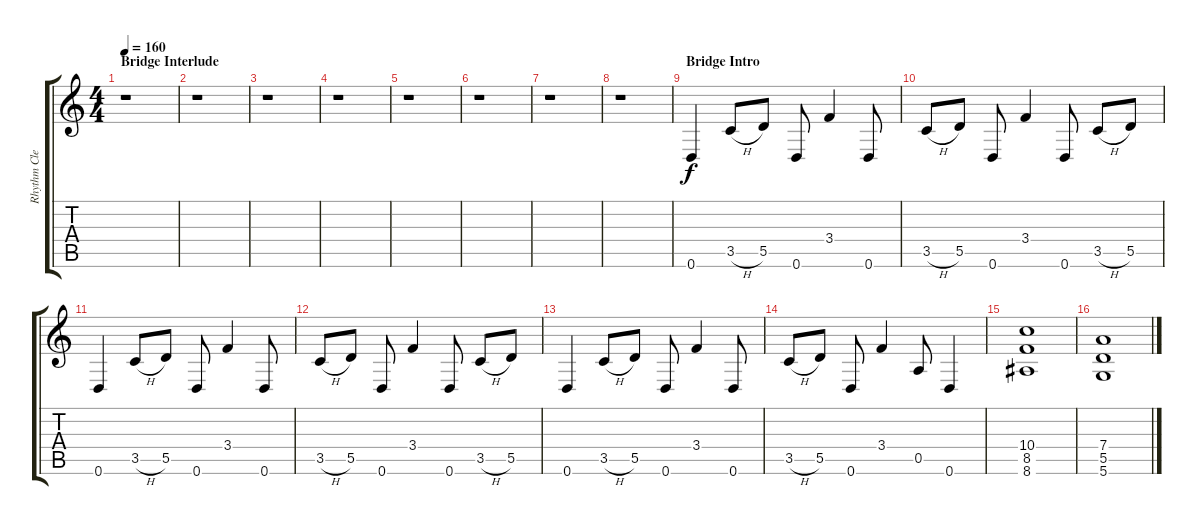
\track ("Rhythm Clean" "Rhythm Cle") {instrument acousticguitarsteel}
\staff {score tabs}
\tuning (E4 B3 G3 D3 A2 D2) {hide}
\ts (4 4)
\section ("" "Bridge Interlude")
\tempo 160
\clef g2
\ks c
r.1{dy f} |
r.1 |
r.1 |
r.1 |
r.1 |
r.1 |
r.1 |
r.1 |
\section ("" "Bridge Intro")
0.6.4 3.5{h}.8 5.5.8 0.6.8 3.4.4 0.6.8 |
3.5{h}.8 5.5.8 0.6.8 3.4.4 0.6.8 3.5{h}.8 5.5.8 |
0.6.4 3.5{h}.8 5.5.8 0.6.8 3.4.4 0.6.8 |
3.5{h}.8 5.5.8 0.6.8 3.4.4 0.6.8 3.5{h}.8 5.5.8 |
0.6.4 3.5{h}.8 5.5.8 0.6.8 3.4.4 0.6.8 |
3.5{h}.8 5.5.8 0.6.8 3.4.4 0.5.8 0.6.4 |
(10.4 8.5 8.6).1 |
(7.4 5.5 5.6).1
